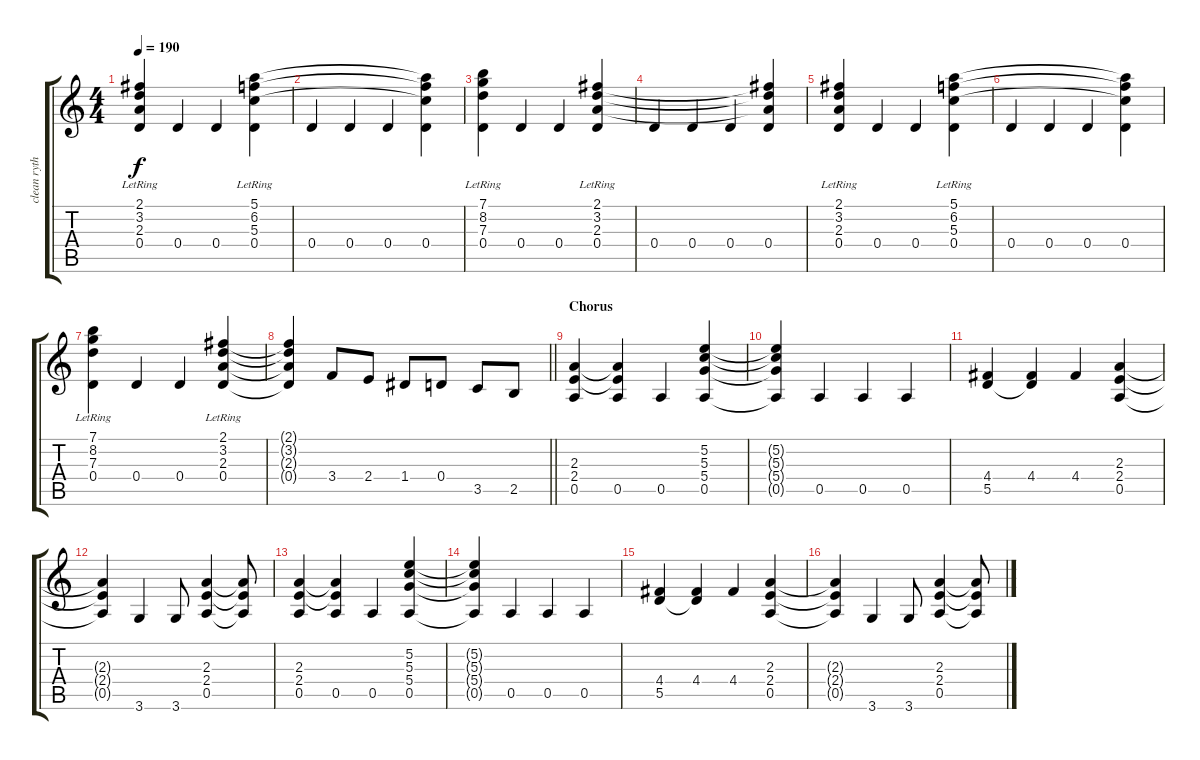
\track ("clean rythm 2" "clean ryth") {instrument electricguitarclean}
\staff {score tabs}
\tuning (E4 B3 G3 D3 A2 E2) {hide}
\ts (4 4)
\tempo 190
\clef g2
\ks c
(2.1{lr} 3.2{lr} 2.3{lr} 0.4).4{dy f} 0.4.4 0.4.4 (5.1{lr} 6.2{lr} 5.3{lr} 0.4).4 |
0.4.4 0.4.4 0.4.4 (5.1{t} 6.2{t} 5.3{t} 0.4).4 |
(7.1{lr} 8.2{lr} 7.3{lr} 0.4).4 0.4.4 0.4.4 (2.1{lr} 3.2 2.3 0.4).4 |
0.4.4 0.4.4 0.4.4 (2.1{t} 3.2{t} 2.3{t} 0.4).4 |
(2.1{lr} 3.2{lr} 2.3{lr} 0.4).4 0.4.4 0.4.4 (5.1{lr} 6.2{lr} 5.3{lr} 0.4).4 |
0.4.4 0.4.4 0.4.4 (5.1{t} 6.2{t} 5.3{t} 0.4).4 |
(7.1{lr} 8.2{lr} 7.3{lr} 0.4).4 0.4.4 0.4.4 (2.1{lr} 3.2 2.3 0.4).4 |
\barLineRight lightlight
(2.1{t} 3.2{t} 2.3{t} 0.4{t}).4 3.4.8 2.4.8 1.4.8 0.4.8 3.5.8 2.5.8 |
\section ("" "Chorus")
(2.3 2.4 0.5).4 (2.3{t} 2.4{t} 0.5).4 0.5.4 (5.2 5.3 5.4 0.5).4 |
(5.2{t} 5.3{t} 5.4{t} 0.5{t}).4 0.5.4 0.5.4 0.5.4 |
(4.4 5.5).4 (4.4 5.5{t}).4 4.4.4 (2.3 2.4 0.5).4 |
(2.3{t} 2.4{t} 0.5{t}).4 3.6.4 3.6.8 (2.3 2.4 0.5).4 (2.3{t} 2.4{t} 0.5{t}).8 |
(2.3 2.4 0.5).4 (2.3{t} 2.4{t} 0.5).4 0.5.4 (5.2 5.3 5.4 0.5).4 |
(5.2{t} 5.3{t} 5.4{t} 0.5{t}).4 0.5.4 0.5.4 0.5.4 |
(4.4 5.5).4 (4.4 5.5{t}).4 4.4.4 (2.3 2.4 0.5).4 |
(2.3{t} 2.4{t} 0.5{t}).4 3.6.4 3.6.8 (2.3 2.4 0.5).4 (2.3{t} 2.4{t} 0.5{t}).8
